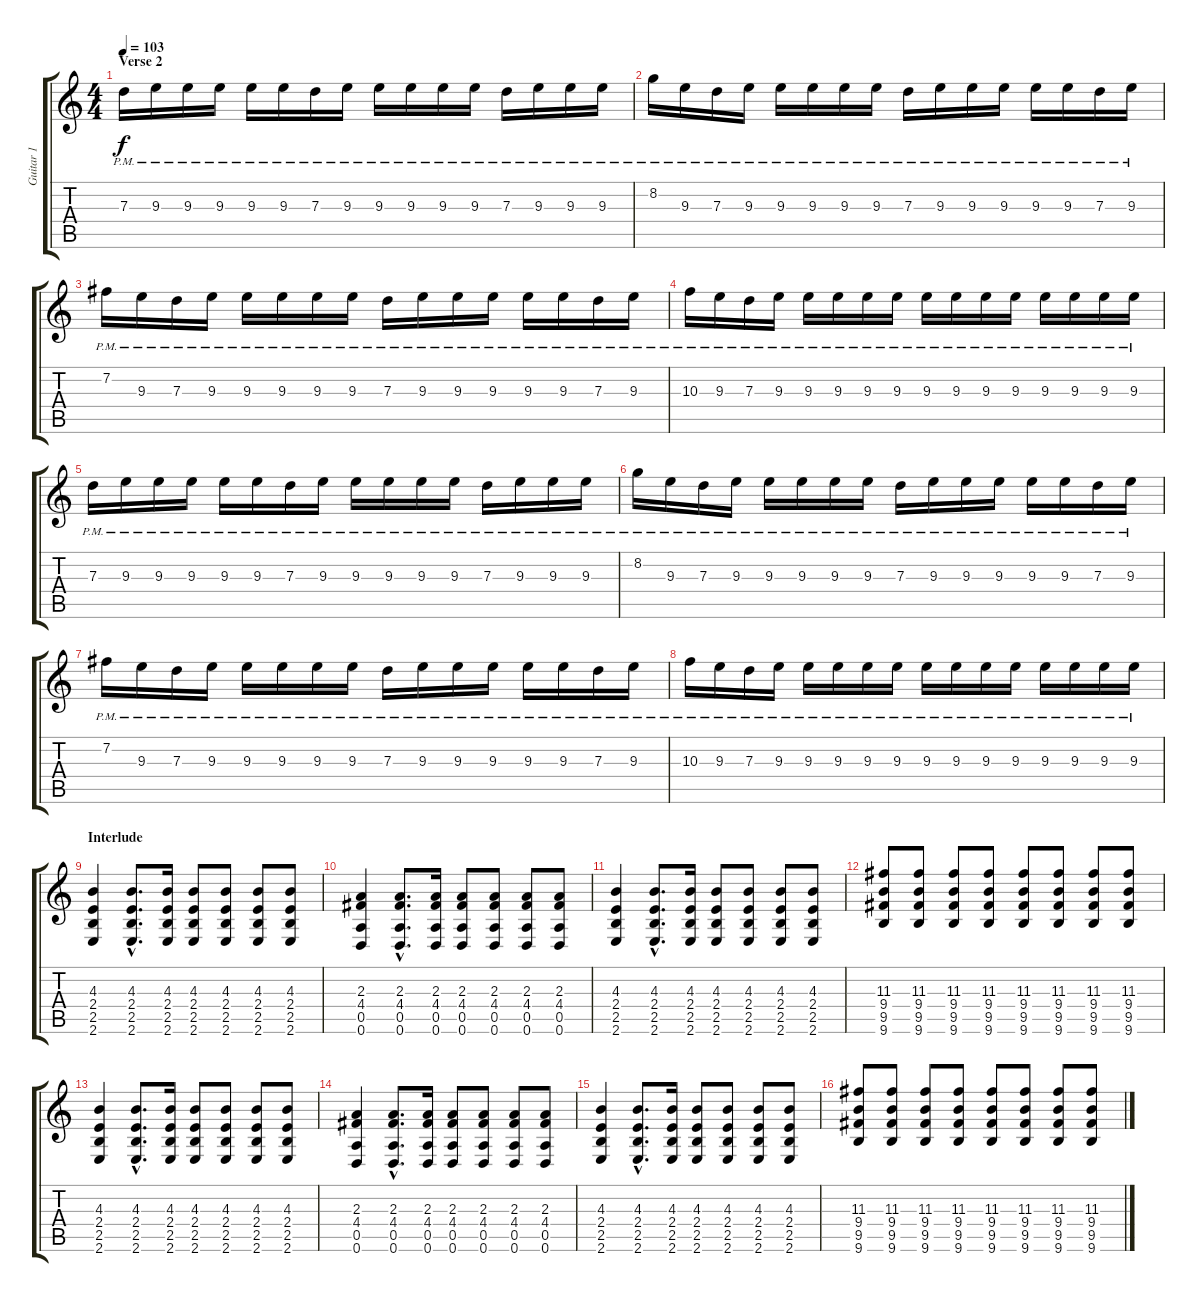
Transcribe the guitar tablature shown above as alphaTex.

\track ("Guitar 1" "Guitar 1") {instrument distortionguitar}
\staff {score tabs}
\tuning (E4 B3 G3 D3 A2 D2) {hide}
\ts (4 4)
\section ("" "Verse 2")
\tempo 103
\clef g2
\ks c
7.3{pm}.16{dy f} 9.3{pm}.16 9.3{pm}.16 9.3{pm}.16 9.3{pm}.16 9.3{pm}.16 7.3{pm}.16 9.3{pm}.16 9.3{pm}.16 9.3{pm}.16 9.3{pm}.16 9.3{pm}.16 7.3{pm}.16 9.3{pm}.16 9.3{pm}.16 9.3{pm}.16 |
8.2{pm}.16 9.3{pm}.16 7.3{pm}.16 9.3{pm}.16 9.3{pm}.16 9.3{pm}.16 9.3{pm}.16 9.3{pm}.16 7.3{pm}.16 9.3{pm}.16 9.3{pm}.16 9.3{pm}.16 9.3{pm}.16 9.3{pm}.16 7.3{pm}.16 9.3{pm}.16 |
7.2{pm}.16 9.3{pm}.16 7.3{pm}.16 9.3{pm}.16 9.3{pm}.16 9.3{pm}.16 9.3{pm}.16 9.3{pm}.16 7.3{pm}.16 9.3{pm}.16 9.3{pm}.16 9.3{pm}.16 9.3{pm}.16 9.3{pm}.16 7.3{pm}.16 9.3{pm}.16 |
10.3{pm}.16 9.3{pm}.16 7.3{pm}.16 9.3{pm}.16 9.3{pm}.16 9.3{pm}.16 9.3{pm}.16 9.3{pm}.16 9.3{pm}.16 9.3{pm}.16 9.3{pm}.16 9.3{pm}.16 9.3{pm}.16 9.3{pm}.16 9.3{pm}.16 9.3{pm}.16 |
7.3{pm}.16 9.3{pm}.16 9.3{pm}.16 9.3{pm}.16 9.3{pm}.16 9.3{pm}.16 7.3{pm}.16 9.3{pm}.16 9.3{pm}.16 9.3{pm}.16 9.3{pm}.16 9.3{pm}.16 7.3{pm}.16 9.3{pm}.16 9.3{pm}.16 9.3{pm}.16 |
8.2{pm}.16 9.3{pm}.16 7.3{pm}.16 9.3{pm}.16 9.3{pm}.16 9.3{pm}.16 9.3{pm}.16 9.3{pm}.16 7.3{pm}.16 9.3{pm}.16 9.3{pm}.16 9.3{pm}.16 9.3{pm}.16 9.3{pm}.16 7.3{pm}.16 9.3{pm}.16 |
7.2{pm}.16 9.3{pm}.16 7.3{pm}.16 9.3{pm}.16 9.3{pm}.16 9.3{pm}.16 9.3{pm}.16 9.3{pm}.16 7.3{pm}.16 9.3{pm}.16 9.3{pm}.16 9.3{pm}.16 9.3{pm}.16 9.3{pm}.16 7.3{pm}.16 9.3{pm}.16 |
10.3{pm}.16 9.3{pm}.16 7.3{pm}.16 9.3{pm}.16 9.3{pm}.16 9.3{pm}.16 9.3{pm}.16 9.3{pm}.16 9.3{pm}.16 9.3{pm}.16 9.3{pm}.16 9.3{pm}.16 9.3{pm}.16 9.3{pm}.16 9.3{pm}.16 9.3{pm}.16 |
\section ("" "Interlude")
(4.3 2.4 2.5 2.6).4{instrument overdrivenguitar} (4.3{hac} 2.4{hac} 2.5{hac} 2.6{hac}).8{d} (4.3 2.4 2.5 2.6).16 (4.3 2.4 2.5 2.6).8 (4.3 2.4 2.5 2.6).8 (4.3 2.4 2.5 2.6).8 (4.3 2.4 2.5 2.6).8 |
(2.3 4.4 0.5 0.6).4 (2.3{hac} 4.4{hac} 0.5{hac} 0.6{hac}).8{d} (2.3 4.4 0.5 0.6).16 (2.3 4.4 0.5 0.6).8 (2.3 4.4 0.5 0.6).8 (2.3 4.4 0.5 0.6).8 (2.3 4.4 0.5 0.6).8 |
(4.3 2.4 2.5 2.6).4 (4.3{hac} 2.4{hac} 2.5{hac} 2.6{hac}).8{d} (4.3 2.4 2.5 2.6).16 (4.3 2.4 2.5 2.6).8 (4.3 2.4 2.5 2.6).8 (4.3 2.4 2.5 2.6).8 (4.3 2.4 2.5 2.6).8 |
(11.3 9.4 9.5 9.6).8 (11.3 9.4 9.5 9.6).8 (11.3 9.4 9.5 9.6).8 (11.3 9.4 9.5 9.6).8 (11.3 9.4 9.5 9.6).8 (11.3 9.4 9.5 9.6).8 (11.3 9.4 9.5 9.6).8 (11.3 9.4 9.5 9.6).8 |
(4.3 2.4 2.5 2.6).4 (4.3{hac} 2.4{hac} 2.5{hac} 2.6{hac}).8{d} (4.3 2.4 2.5 2.6).16 (4.3 2.4 2.5 2.6).8 (4.3 2.4 2.5 2.6).8 (4.3 2.4 2.5 2.6).8 (4.3 2.4 2.5 2.6).8 |
(2.3 4.4 0.5 0.6).4 (2.3{hac} 4.4{hac} 0.5{hac} 0.6{hac}).8{d} (2.3 4.4 0.5 0.6).16 (2.3 4.4 0.5 0.6).8 (2.3 4.4 0.5 0.6).8 (2.3 4.4 0.5 0.6).8 (2.3 4.4 0.5 0.6).8 |
(4.3 2.4 2.5 2.6).4 (4.3{hac} 2.4{hac} 2.5{hac} 2.6{hac}).8{d} (4.3 2.4 2.5 2.6).16 (4.3 2.4 2.5 2.6).8 (4.3 2.4 2.5 2.6).8 (4.3 2.4 2.5 2.6).8 (4.3 2.4 2.5 2.6).8 |
(11.3 9.4 9.5 9.6).8 (11.3 9.4 9.5 9.6).8 (11.3 9.4 9.5 9.6).8 (11.3 9.4 9.5 9.6).8 (11.3 9.4 9.5 9.6).8 (11.3 9.4 9.5 9.6).8 (11.3 9.4 9.5 9.6).8 (11.3 9.4 9.5 9.6).8
